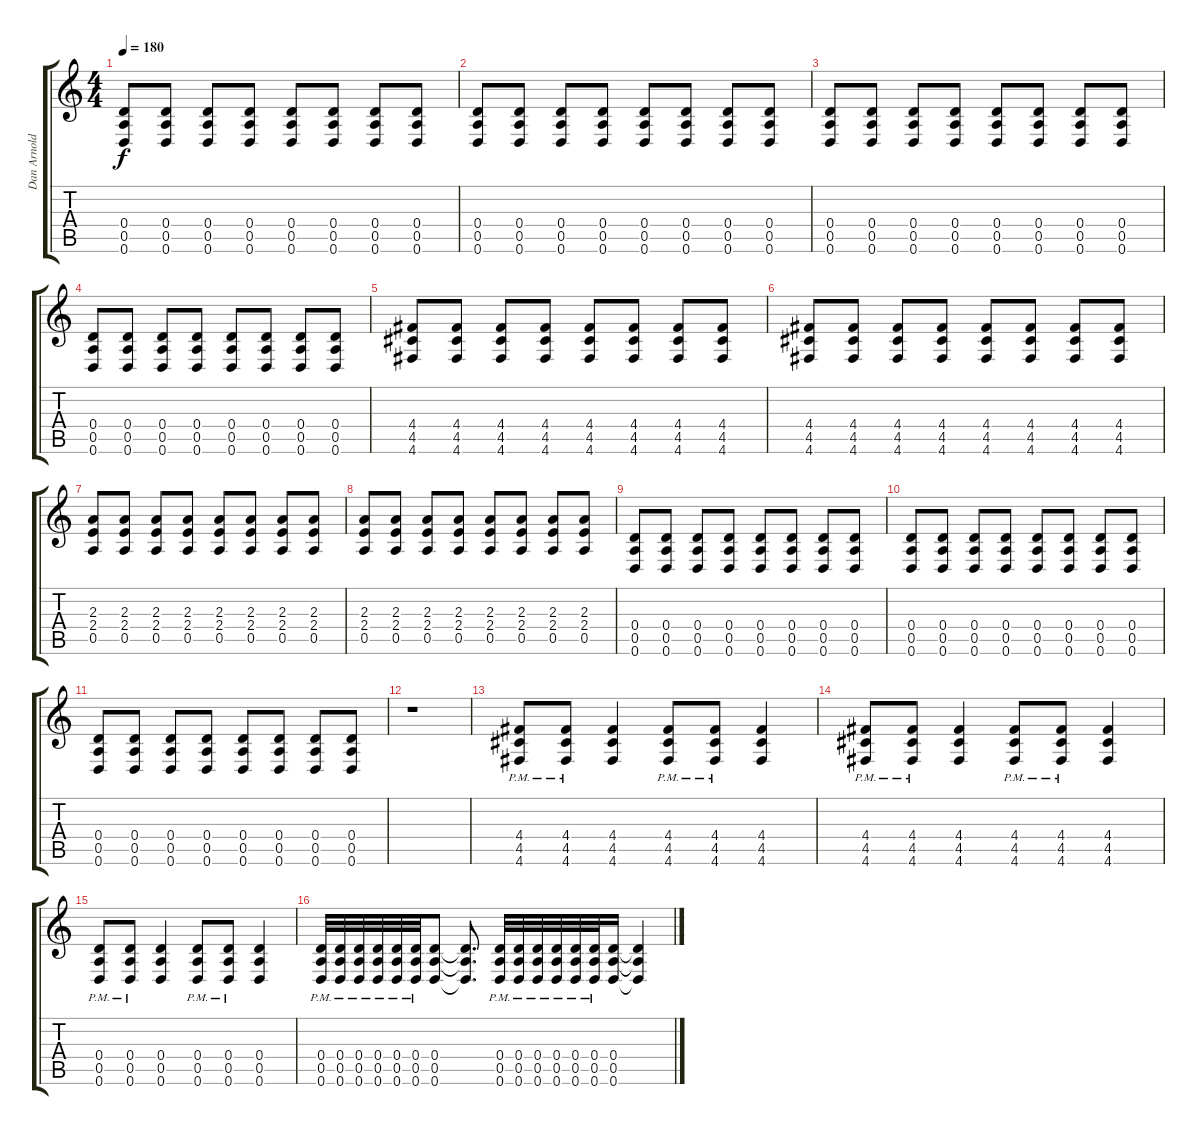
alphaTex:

\track ("Dan Arnold (Rythym)" "Dan Arnold") {instrument overdrivenguitar}
\staff {score tabs}
\tuning (E4 B3 G3 D3 A2 D2) {hide}
\ts (4 4)
\tempo 180
\clef g2
\ks c
(0.4 0.5 0.6).8{dy f} (0.4 0.5 0.6).8 (0.4 0.5 0.6).8 (0.4 0.5 0.6).8 (0.4 0.5 0.6).8 (0.4 0.5 0.6).8 (0.4 0.5 0.6).8 (0.4 0.5 0.6).8 |
(0.4 0.5 0.6).8 (0.4 0.5 0.6).8 (0.4 0.5 0.6).8 (0.4 0.5 0.6).8 (0.4 0.5 0.6).8 (0.4 0.5 0.6).8 (0.4 0.5 0.6).8 (0.4 0.5 0.6).8 |
(0.4 0.5 0.6).8 (0.4 0.5 0.6).8 (0.4 0.5 0.6).8 (0.4 0.5 0.6).8 (0.4 0.5 0.6).8 (0.4 0.5 0.6).8 (0.4 0.5 0.6).8 (0.4 0.5 0.6).8 |
(0.4 0.5 0.6).8 (0.4 0.5 0.6).8 (0.4 0.5 0.6).8 (0.4 0.5 0.6).8 (0.4 0.5 0.6).8 (0.4 0.5 0.6).8 (0.4 0.5 0.6).8 (0.4 0.5 0.6).8 |
(4.4 4.5 4.6).8 (4.4 4.5 4.6).8 (4.4 4.5 4.6).8 (4.4 4.5 4.6).8 (4.4 4.5 4.6).8 (4.4 4.5 4.6).8 (4.4 4.5 4.6).8 (4.4 4.5 4.6).8 |
(4.4 4.5 4.6).8 (4.4 4.5 4.6).8 (4.4 4.5 4.6).8 (4.4 4.5 4.6).8 (4.4 4.5 4.6).8 (4.4 4.5 4.6).8 (4.4 4.5 4.6).8 (4.4 4.5 4.6).8 |
(2.3 2.4 0.5).8 (2.3 2.4 0.5).8 (2.3 2.4 0.5).8 (2.3 2.4 0.5).8 (2.3 2.4 0.5).8 (2.3 2.4 0.5).8 (2.3 2.4 0.5).8 (2.3 2.4 0.5).8 |
(2.3 2.4 0.5).8 (2.3 2.4 0.5).8 (2.3 2.4 0.5).8 (2.3 2.4 0.5).8 (2.3 2.4 0.5).8 (2.3 2.4 0.5).8 (2.3 2.4 0.5).8 (2.3 2.4 0.5).8 |
(0.4 0.5 0.6).8 (0.4 0.5 0.6).8 (0.4 0.5 0.6).8 (0.4 0.5 0.6).8 (0.4 0.5 0.6).8 (0.4 0.5 0.6).8 (0.4 0.5 0.6).8 (0.4 0.5 0.6).8 |
(0.4 0.5 0.6).8 (0.4 0.5 0.6).8 (0.4 0.5 0.6).8 (0.4 0.5 0.6).8 (0.4 0.5 0.6).8 (0.4 0.5 0.6).8 (0.4 0.5 0.6).8 (0.4 0.5 0.6).8 |
(0.4 0.5 0.6).8 (0.4 0.5 0.6).8 (0.4 0.5 0.6).8 (0.4 0.5 0.6).8 (0.4 0.5 0.6).8 (0.4 0.5 0.6).8 (0.4 0.5 0.6).8 (0.4 0.5 0.6).8 |
r.1 |
(4.4{pm} 4.5{pm} 4.6{pm}).8 (4.4{pm} 4.5{pm} 4.6{pm}).8 (4.4 4.5 4.6).4 (4.4{pm} 4.5{pm} 4.6{pm}).8 (4.4{pm} 4.5{pm} 4.6{pm}).8 (4.4 4.5 4.6).4 |
(4.4{pm} 4.5{pm} 4.6{pm}).8 (4.4{pm} 4.5{pm} 4.6{pm}).8 (4.4 4.5 4.6).4 (4.4{pm} 4.5{pm} 4.6{pm}).8 (4.4{pm} 4.5{pm} 4.6{pm}).8 (4.4 4.5 4.6).4 |
(0.4{pm} 0.5{pm} 0.6{pm}).8 (0.4{pm} 0.5{pm} 0.6{pm}).8 (0.4 0.5 0.6).4 (0.4{pm} 0.5{pm} 0.6{pm}).8 (0.4{pm} 0.5{pm} 0.6{pm}).8 (0.4 0.5 0.6).4 |
(0.4{pm} 0.5{pm} 0.6{pm}).32 (0.4{pm} 0.5{pm} 0.6{pm}).32 (0.4{pm} 0.5{pm} 0.6{pm}).32 (0.4{pm} 0.5{pm} 0.6{pm}).32 (0.4{pm} 0.5{pm} 0.6{pm}).32 (0.4{pm} 0.5{pm} 0.6{pm}).32 (0.4 0.5 0.6).8 (0.4{t} 0.5{t} 0.6{t}).8{d} (0.4{pm} 0.5{pm} 0.6{pm}).32 (0.4{pm} 0.5{pm} 0.6{pm}).32 (0.4{pm} 0.5{pm} 0.6{pm}).32 (0.4{pm} 0.5{pm} 0.6{pm}).32 (0.4{pm} 0.5{pm} 0.6{pm}).32 (0.4{pm} 0.5{pm} 0.6{pm}).32 (0.4 0.5 0.6).16 (0.4{t} 0.5{t} 0.6{t}).4
